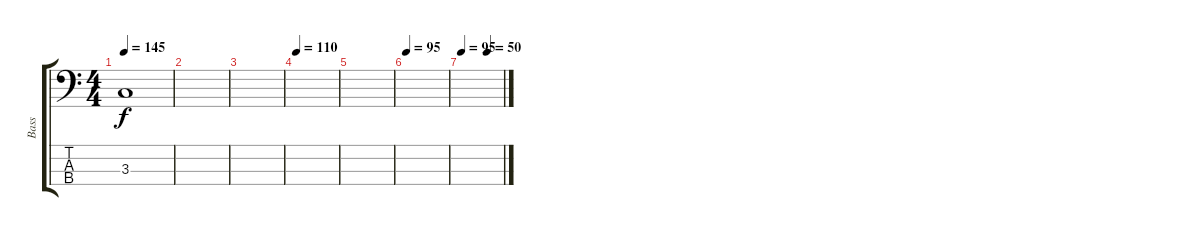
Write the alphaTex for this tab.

\track ("Bass" "Bass") {instrument electricbassfinger}
\staff {score tabs}
\tuning (G2 D2 A1 E1) {hide}
\ts (4 4)
\tempo 145
\clef f4
\ks c
3.3{t}.1{dy f} |
|
|
\tempo 110
|
|
\tempo 95
|
\tempo 95
\tempo (50 0.625)
